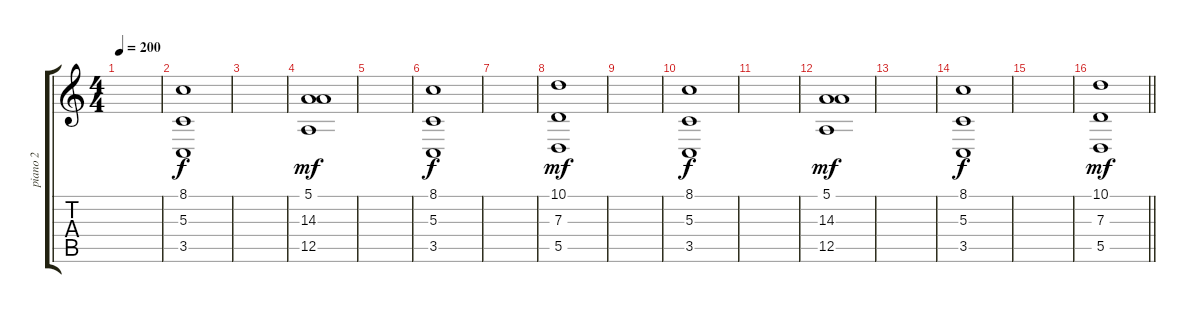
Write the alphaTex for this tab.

\track ("piano 2" "piano 2") {instrument acousticgrandpiano}
\staff {score tabs}
\tuning (E4 B3 G3 D3 A2 E2) {hide}
\ts (4 4)
\tempo 200
\clef g2
\ks c
|
(8.1 5.3 3.5).1{dy f} |
|
(5.1 14.3 12.5).1{dy mf} |
|
(8.1 5.3 3.5).1{dy f} |
|
(10.1 7.3 5.5).1{dy mf} |
|
(8.1 5.3 3.5).1{dy f} |
|
(5.1 14.3 12.5).1{dy mf} |
|
(8.1 5.3 3.5).1{dy f} |
|
\barLineRight lightlight
(10.1 7.3 5.5).1{dy mf}
